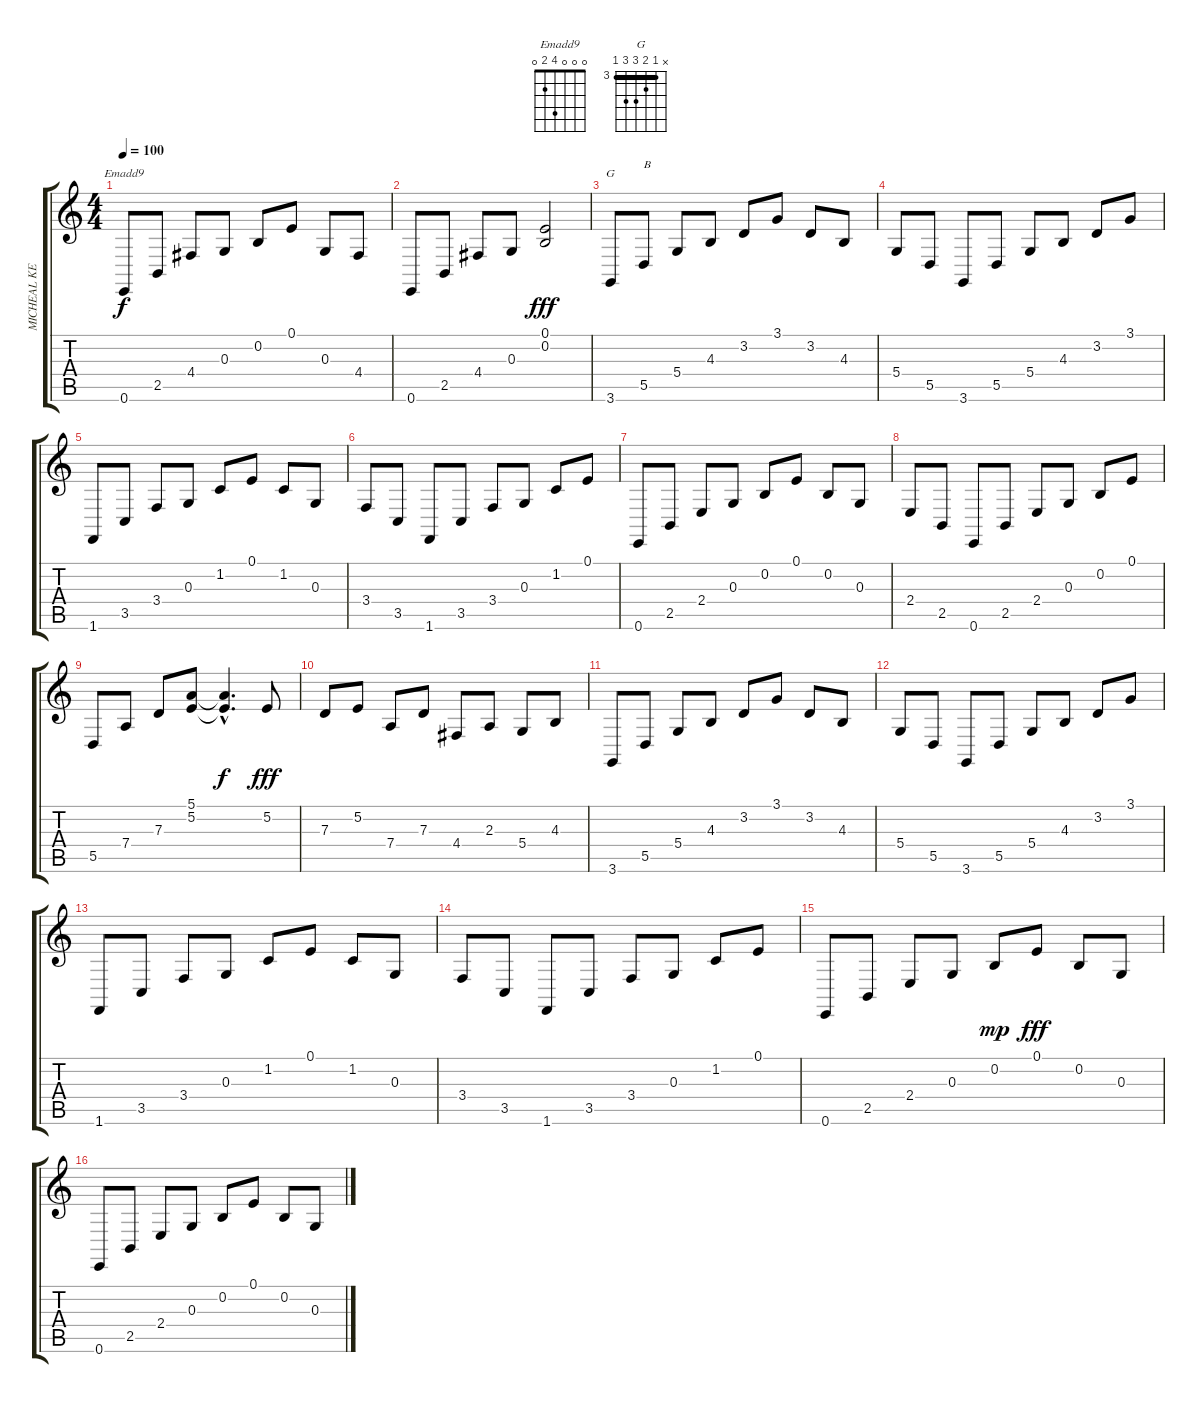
\track ("MICHEAL KENNEALY" "MICHEAL KE") {instrument sitar}
\staff {score tabs}
\tuning (E4 B3 G3 D3 A2 E2) {hide}
\chord ("Emadd9" 0 0 0 4 2 0)
\chord ("G" x 3 4 5 5 3) {firstfret 3 barre 3}
\ts (4 4)
\tempo 100
\clef g2
\ks c
0.6.8{ch "Emadd9" dy f} 2.5.8 4.4.8 0.3.8 0.2.8 0.1.8 0.3.8 4.4.8 |
0.6.8 2.5.8 4.4.8 0.3.8 (0.1 0.2).2{dy fff} |
3.6.8{ch "G"} 5.5.8{txt "B"} 5.4.8 4.3.8 3.2.8 3.1.8 3.2.8 4.3.8 |
5.4.8 5.5.8 3.6.8 5.5.8 5.4.8 4.3.8 3.2.8 3.1.8 |
1.6.8 3.5.8 3.4.8 0.3.8 1.2.8 0.1.8 1.2.8 0.3.8 |
3.4.8 3.5.8 1.6.8 3.5.8 3.4.8 0.3.8 1.2.8 0.1.8 |
0.6.8 2.5.8 2.4.8 0.3.8 0.2.8 0.1.8 0.2.8 0.3.8 |
2.4.8 2.5.8 0.6.8 2.5.8 2.4.8 0.3.8 0.2.8 0.1.8 |
5.5.8 7.4.8 7.3.8 (5.1 5.2).8 (5.1{hac t} 5.2{hac t}).4{d dy f} 5.2.8{dy fff} |
7.3.8 5.2.8 7.4.8 7.3.8 4.4.8 2.3.8 5.4.8 4.3.8 |
3.6.8 5.5.8 5.4.8 4.3.8 3.2.8 3.1.8 3.2.8 4.3.8 |
5.4.8 5.5.8 3.6.8 5.5.8 5.4.8 4.3.8 3.2.8 3.1.8 |
1.6.8 3.5.8 3.4.8 0.3.8 1.2.8 0.1.8 1.2.8 0.3.8 |
3.4.8 3.5.8 1.6.8 3.5.8 3.4.8 0.3.8 1.2.8 0.1.8 |
0.6.8 2.5.8 2.4.8 0.3.8 0.2.8{dy mp} 0.1.8{dy fff} 0.2.8 0.3.8 |
0.6.8 2.5.8 2.4.8 0.3.8 0.2.8 0.1.8 0.2.8 0.3.8
